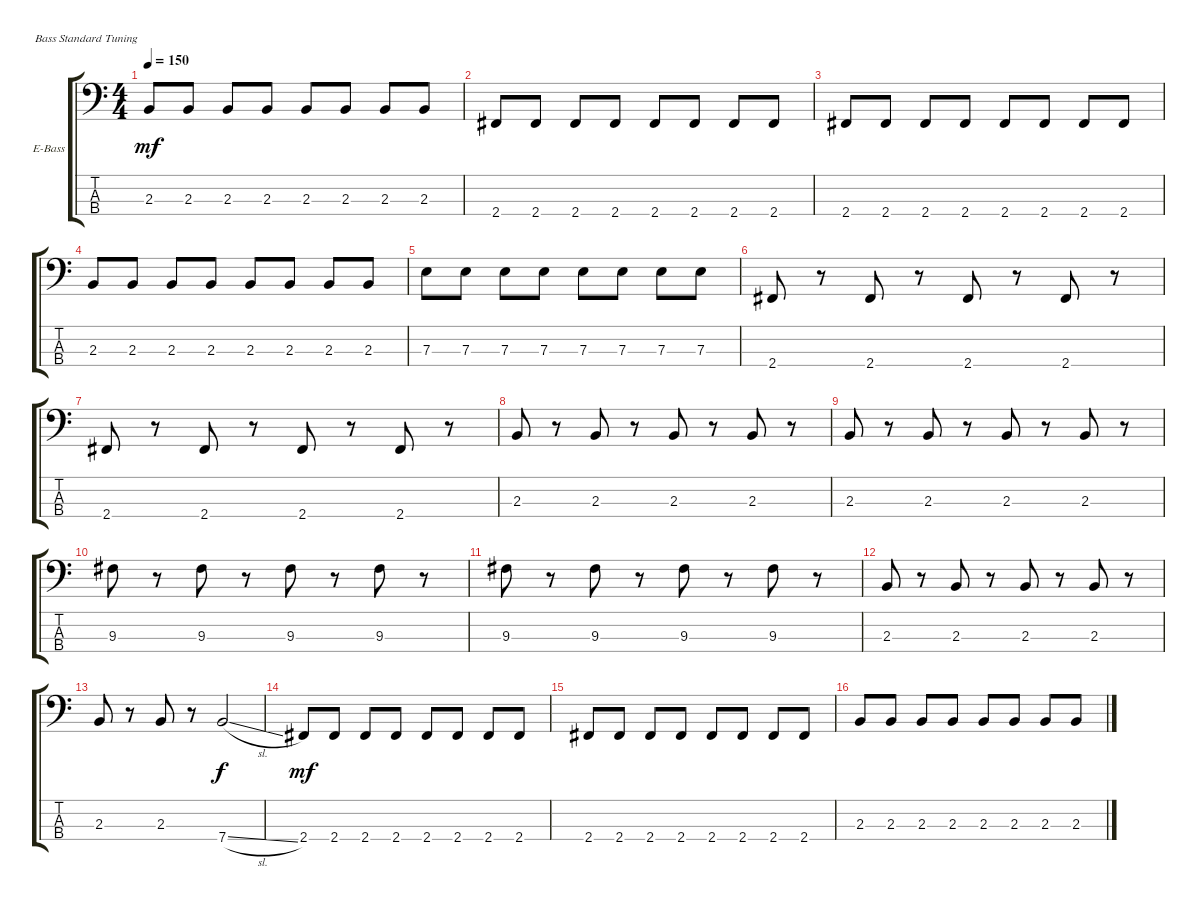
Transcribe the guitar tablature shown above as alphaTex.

\bracketExtendMode groupsimilarinstruments
\firstSystemTrackNameOrientation horizontal
\otherSystemsTrackNameOrientation horizontal
\track ("Electric Bass" "E-Bass") {solo instrument electricbassfinger}
\staff {score tabs}
\tuning (G2 D2 A1 E1)
\ts (4 4)
\tempo 150
\clef f4
\ks c
2.3.8{dy mf} 2.3.8 2.3.8 2.3.8 2.3.8 2.3.8 2.3.8 2.3.8 |
2.4.8 2.4.8 2.4.8 2.4.8 2.4.8 2.4.8 2.4.8 2.4.8 |
2.4.8 2.4.8 2.4.8 2.4.8 2.4.8 2.4.8 2.4.8 2.4.8 |
2.3.8 2.3.8 2.3.8 2.3.8 2.3.8 2.3.8 2.3.8 2.3.8 |
7.3.8 7.3.8 7.3.8 7.3.8 7.3.8 7.3.8 7.3.8 7.3.8 |
2.4.8 r.8 2.4.8 r.8 2.4.8 r.8 2.4.8 r.8 |
2.4.8 r.8 2.4.8 r.8 2.4.8 r.8 2.4.8 r.8 |
2.3.8 r.8 2.3.8 r.8 2.3.8 r.8 2.3.8 r.8 |
2.3.8 r.8 2.3.8 r.8 2.3.8 r.8 2.3.8 r.8 |
9.3.8 r.8 9.3.8 r.8 9.3.8 r.8 9.3.8 r.8 |
9.3.8 r.8 9.3.8 r.8 9.3.8 r.8 9.3.8 r.8 |
2.3.8 r.8 2.3.8 r.8 2.3.8 r.8 2.3.8 r.8 |
2.3.8 r.8 2.3.8 r.8 7.4{sl}.2{dy f} |
2.4.8{dy mf} 2.4.8 2.4.8 2.4.8 2.4.8 2.4.8 2.4.8 2.4.8 |
2.4.8 2.4.8 2.4.8 2.4.8 2.4.8 2.4.8 2.4.8 2.4.8 |
2.3.8 2.3.8 2.3.8 2.3.8 2.3.8 2.3.8 2.3.8 2.3.8
